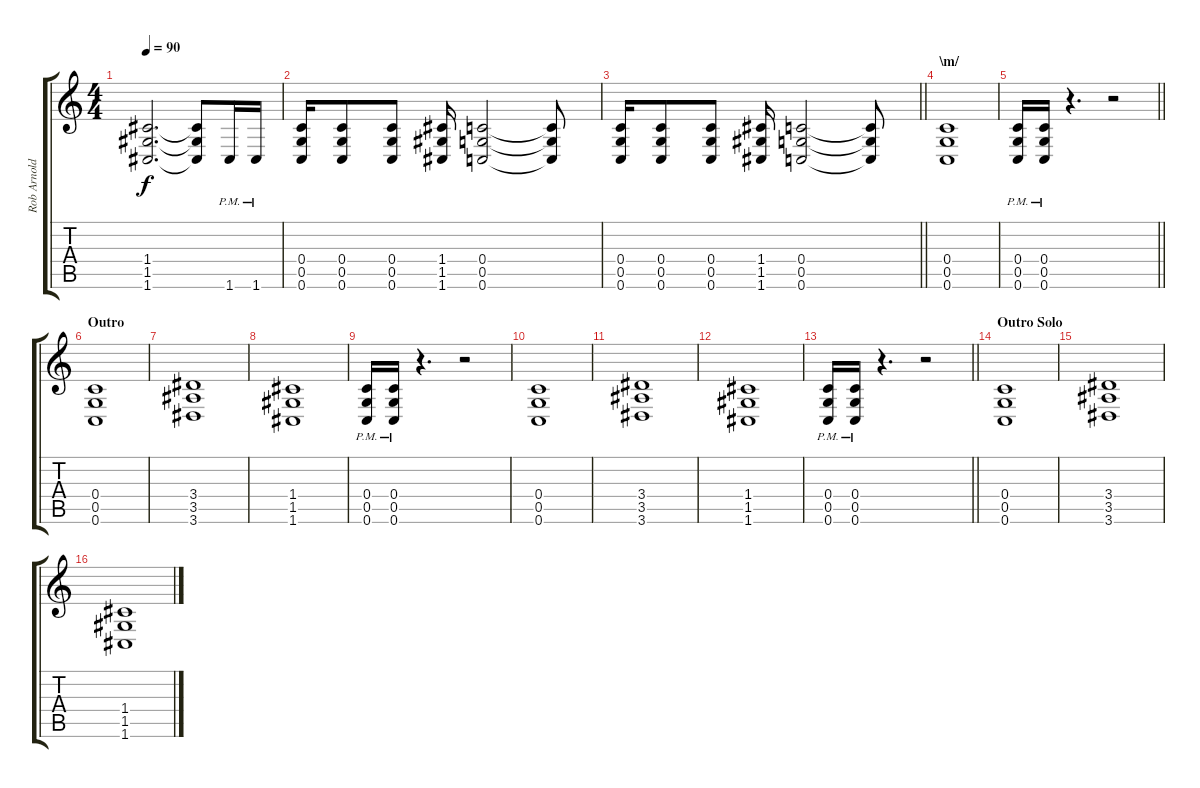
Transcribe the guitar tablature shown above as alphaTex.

\track ("Rob Arnold" "Rob Arnold") {instrument distortionguitar}
\staff {score tabs}
\tuning (D4 A3 F3 C3 G2 C2) {hide}
\ts (4 4)
\tempo 90
\clef g2
\ks c
(1.4 1.5 1.6).2{d dy f} (1.4{t} 1.5{t} 1.6{t}).8 1.6{pm}.16 1.6{pm}.16 |
(0.4 0.5 0.6).16 (0.4 0.5 0.6).8 (0.4 0.5 0.6).8 (1.4 1.5 1.6).16 (0.4 0.5 0.6).2 (0.4{t} 0.5{t} 0.6{t}).8 |
\barLineRight lightlight
(0.4 0.5 0.6).16 (0.4 0.5 0.6).8 (0.4 0.5 0.6).8 (1.4 1.5 1.6).16 (0.4 0.5 0.6).2 (0.4{t} 0.5{t} 0.6{t}).8 |
\section ("" "\\m/")
(0.4 0.5 0.6).1 |
\barLineRight lightlight
(0.4{pm} 0.5{pm} 0.6{pm}).16 (0.4{pm} 0.5 0.6).16 r.4{d} r.2 |
\section ("" "Outro")
(0.4 0.5 0.6).1 |
(3.4 3.5 3.6).1 |
(1.4 1.5 1.6).1 |
(0.4{pm} 0.5{pm} 0.6{pm}).16 (0.4{pm} 0.5 0.6).16 r.4{d} r.2 |
(0.4 0.5 0.6).1 |
(3.4 3.5 3.6).1 |
(1.4 1.5 1.6).1 |
\barLineRight lightlight
(0.4{pm} 0.5{pm} 0.6{pm}).16 (0.4{pm} 0.5 0.6).16 r.4{d} r.2 |
\section ("" "Outro Solo")
(0.4 0.5 0.6).1 |
(3.4 3.5 3.6).1 |
(1.4 1.5 1.6).1
